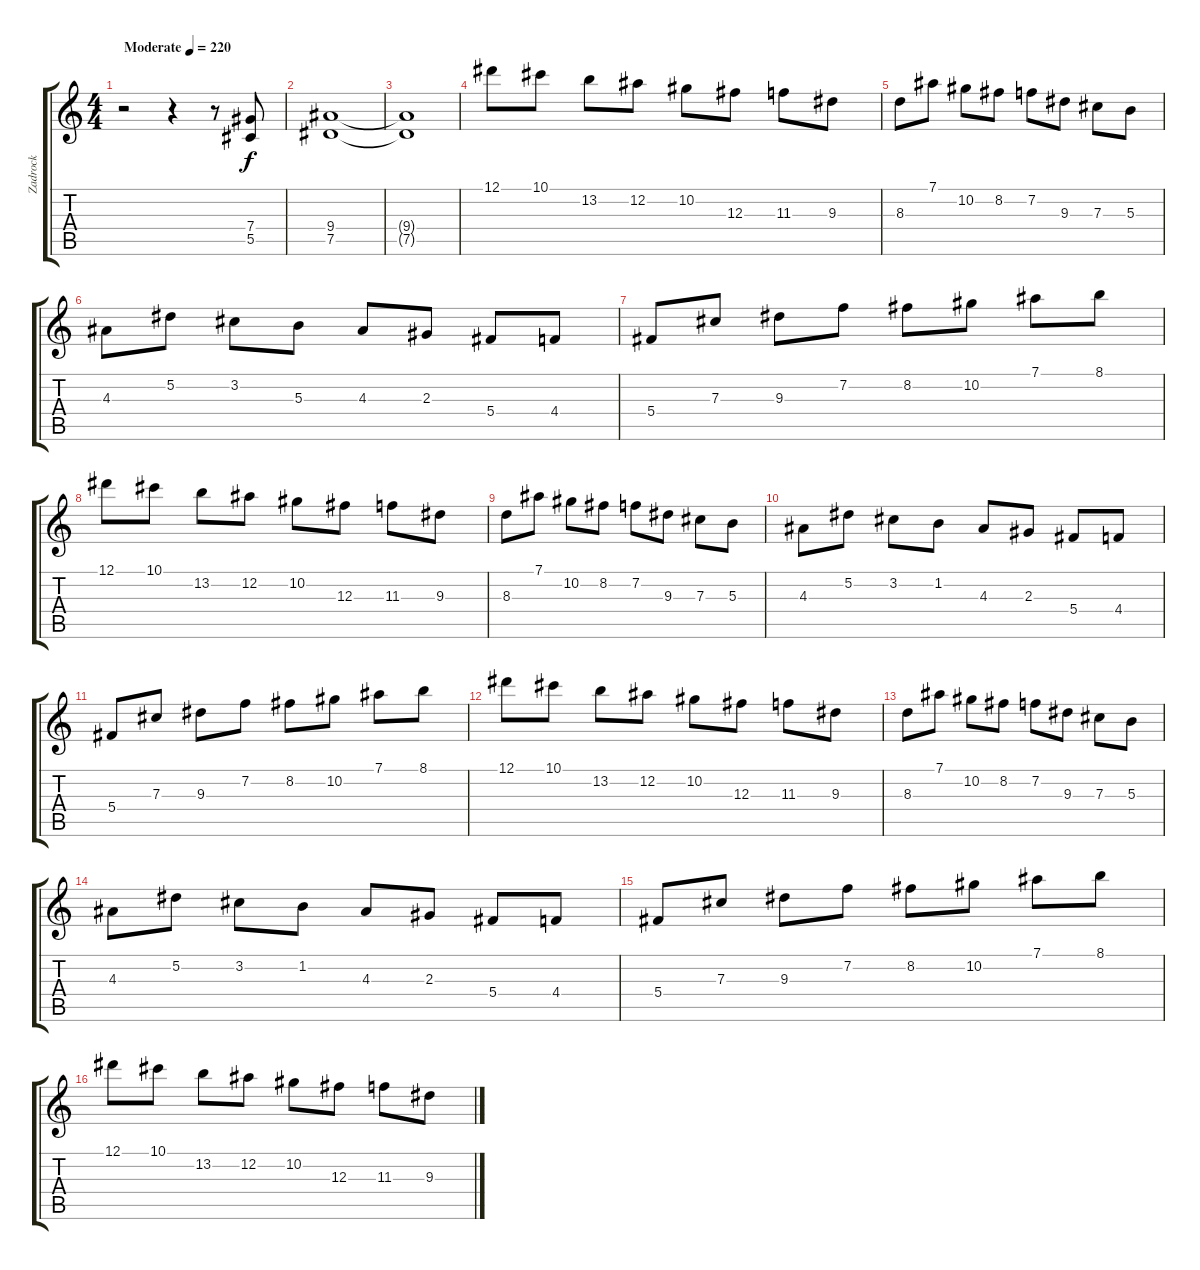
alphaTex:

\track ("Zadrock" "Zadrock") {instrument overdrivenguitar}
\staff {score tabs}
\tuning (Eb4 Bb3 Gb3 Db3 Ab2 Eb2) {hide}
\ts (4 4)
\tempo (220 "Moderate")
\clef g2
\ks c
r.2{dy f instrument overdrivenguitar} r.4 r.8 (7.4 5.5).8 |
(9.4 7.5).1 |
(9.4{t} 7.5{t}).1 |
12.1.8 10.1.8 13.2.8 12.2.8 10.2.8 12.3.8 11.3.8 9.3.8 |
8.3.8 7.1.8 10.2.8 8.2.8 7.2.8 9.3.8 7.3.8 5.3.8 |
4.3.8 5.2.8 3.2.8 5.3.8 4.3.8 2.3.8 5.4.8 4.4.8 |
5.4.8 7.3.8 9.3.8 7.2.8 8.2.8 10.2.8 7.1.8 8.1.8 |
12.1.8 10.1.8 13.2.8 12.2.8 10.2.8 12.3.8 11.3.8 9.3.8 |
8.3.8 7.1.8 10.2.8 8.2.8 7.2.8 9.3.8 7.3.8 5.3.8 |
4.3.8 5.2.8 3.2.8 1.2.8 4.3.8 2.3.8 5.4.8 4.4.8 |
5.4.8 7.3.8 9.3.8 7.2.8 8.2.8 10.2.8 7.1.8 8.1.8 |
12.1.8 10.1.8 13.2.8 12.2.8 10.2.8 12.3.8 11.3.8 9.3.8 |
8.3.8 7.1.8 10.2.8 8.2.8 7.2.8 9.3.8 7.3.8 5.3.8 |
4.3.8 5.2.8 3.2.8 1.2.8 4.3.8 2.3.8 5.4.8 4.4.8 |
5.4.8 7.3.8 9.3.8 7.2.8 8.2.8 10.2.8 7.1.8 8.1.8 |
12.1.8 10.1.8 13.2.8 12.2.8 10.2.8 12.3.8 11.3.8 9.3.8
